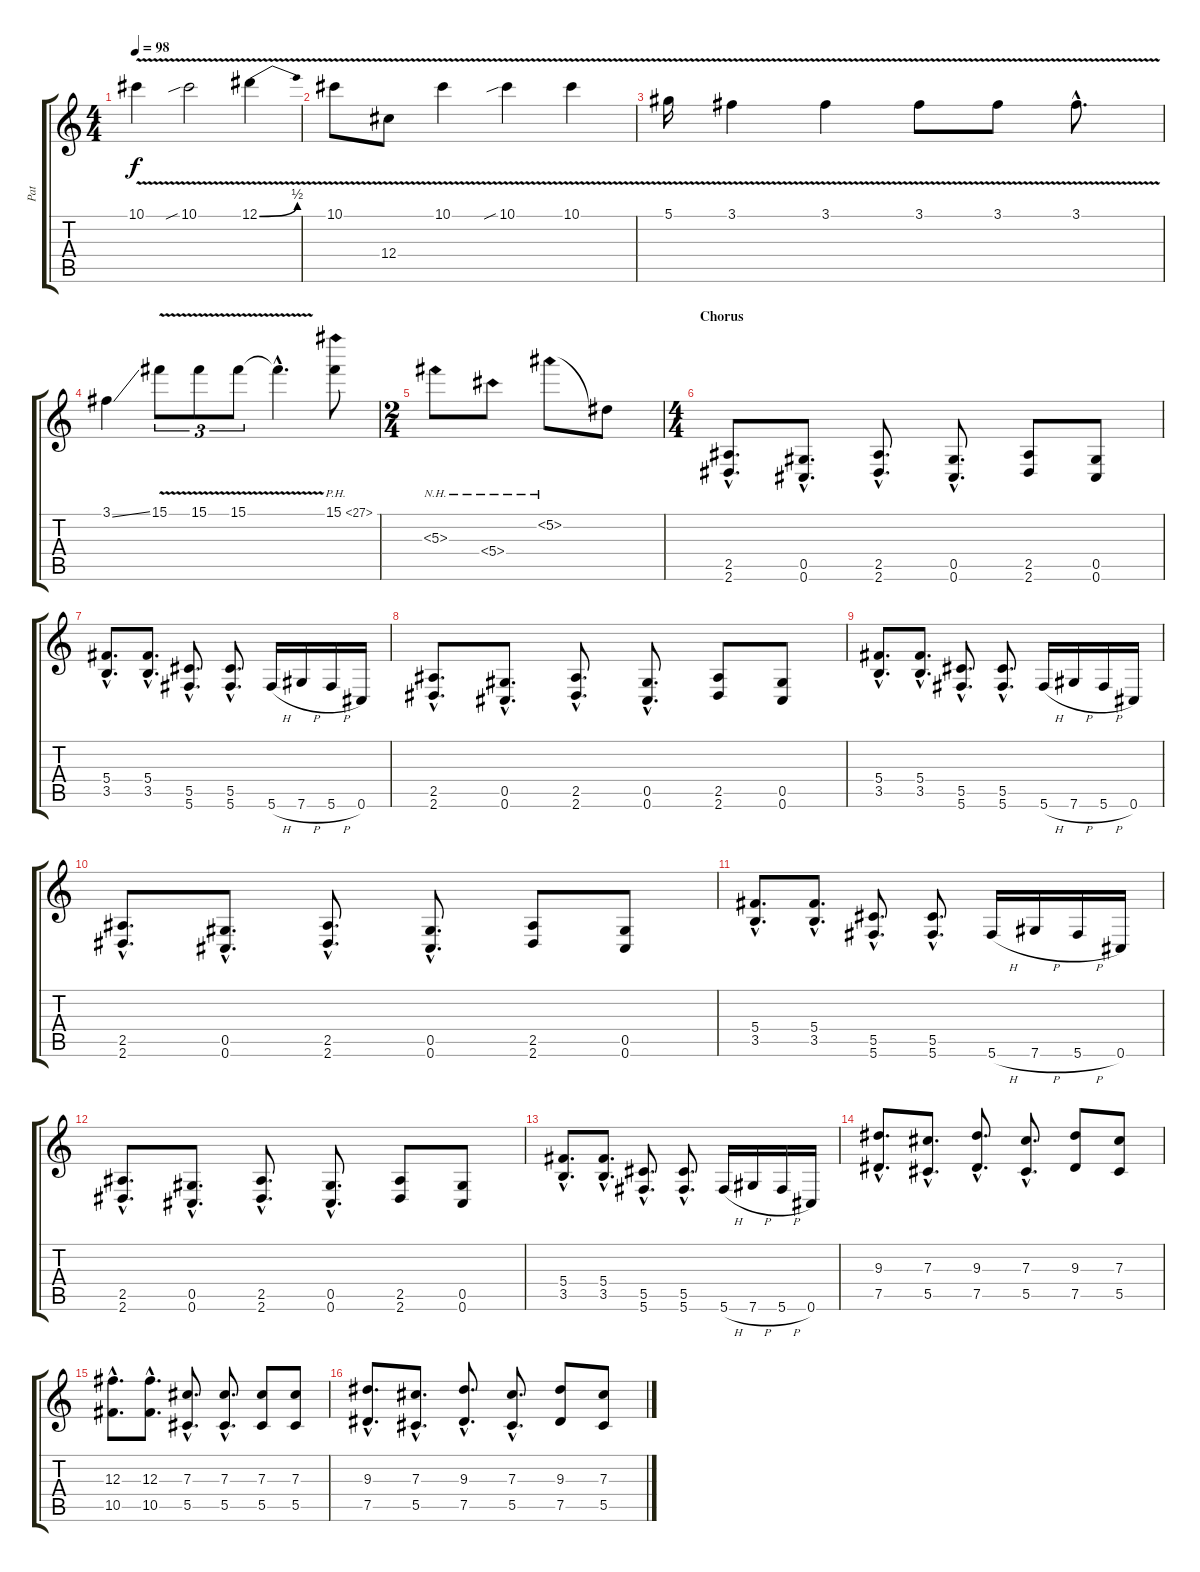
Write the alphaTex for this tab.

\track ("Pat" "Pat") {instrument distortionguitar}
\staff {score tabs}
\tuning (Eb4 Bb3 Gb3 Db3 Ab2 Db2) {hide}
\ts (4 4)
\tempo 98
\clef g2
\ks c
10.1{v}.4{dy f} 10.1{v sib}.2 12.1{be (bend 0 0 60 2) v}.4 |
10.1{v}.8 12.4{v}.8 10.1{v}.4 10.1{v sib}.4 10.1{v}.4 |
5.1{v}.16 3.1{v}.4 3.1{v}.4 3.1{v}.8 3.1{v}.8 3.1{v hac}.8{d} |
3.1{ss}.4 15.1{v}.8{tu (3 2)} 15.1{v}.8{tu (3 2)} 15.1{v}.8{tu (3 2)} 15.1{hac t}.4{d} 15.1{ph 12}.8 |
\ts (2 4)
5.3{nh}.8 5.4{nh}.8 5.2{nh}.8 5.2{t}.8 |
\ts (4 4)
\section ("" "Chorus")
(2.5{hac} 2.6{hac}).8{d} (0.5{hac} 0.6{hac}).8{d} (2.5{hac} 2.6{hac}).8{d} (0.5{hac} 0.6{hac}).8{d} (2.5 2.6).8 (0.5 0.6).8 |
(5.4{hac} 3.5{hac}).8{d} (5.4{hac} 3.5{hac}).8{d} (5.5{hac} 5.6{hac}).8{d} (5.5{hac} 5.6{hac}).8{d} 5.6{h}.16 7.6{h}.16 5.6{h}.16 0.6.16 |
(2.5{hac} 2.6{hac}).8{d} (0.5{hac} 0.6{hac}).8{d} (2.5{hac} 2.6{hac}).8{d} (0.5{hac} 0.6{hac}).8{d} (2.5 2.6).8 (0.5 0.6).8 |
(5.4{hac} 3.5{hac}).8{d} (5.4{hac} 3.5{hac}).8{d} (5.5{hac} 5.6{hac}).8{d} (5.5{hac} 5.6{hac}).8{d} 5.6{h}.16 7.6{h}.16 5.6{h}.16 0.6.16 |
(2.5{hac} 2.6{hac}).8{d} (0.5{hac} 0.6{hac}).8{d} (2.5{hac} 2.6{hac}).8{d} (0.5{hac} 0.6{hac}).8{d} (2.5 2.6).8 (0.5 0.6).8 |
(5.4{hac} 3.5{hac}).8{d} (5.4{hac} 3.5{hac}).8{d} (5.5{hac} 5.6{hac}).8{d} (5.5{hac} 5.6{hac}).8{d} 5.6{h}.16 7.6{h}.16 5.6{h}.16 0.6.16 |
(2.5{hac} 2.6{hac}).8{d} (0.5{hac} 0.6{hac}).8{d} (2.5{hac} 2.6{hac}).8{d} (0.5{hac} 0.6{hac}).8{d} (2.5 2.6).8 (0.5 0.6).8 |
(5.4{hac} 3.5{hac}).8{d} (5.4{hac} 3.5{hac}).8{d} (5.5{hac} 5.6{hac}).8{d} (5.5{hac} 5.6{hac}).8{d} 5.6{h}.16 7.6{h}.16 5.6{h}.16 0.6.16 |
(9.3{hac} 7.5{hac}).8{d} (7.3{hac} 5.5{hac}).8{d} (9.3{hac} 7.5{hac}).8{d} (7.3{hac} 5.5{hac}).8{d} (9.3 7.5).8 (7.3 5.5).8 |
(12.3{hac} 10.5{hac}).8{d} (12.3{hac} 10.5{hac}).8{d} (7.3{hac} 5.5{hac}).8{d} (7.3{hac} 5.5{hac}).8{d} (7.3 5.5).8 (7.3 5.5).8 |
(9.3{hac} 7.5{hac}).8{d} (7.3{hac} 5.5{hac}).8{d} (9.3{hac} 7.5{hac}).8{d} (7.3{hac} 5.5{hac}).8{d} (9.3 7.5).8 (7.3 5.5).8
